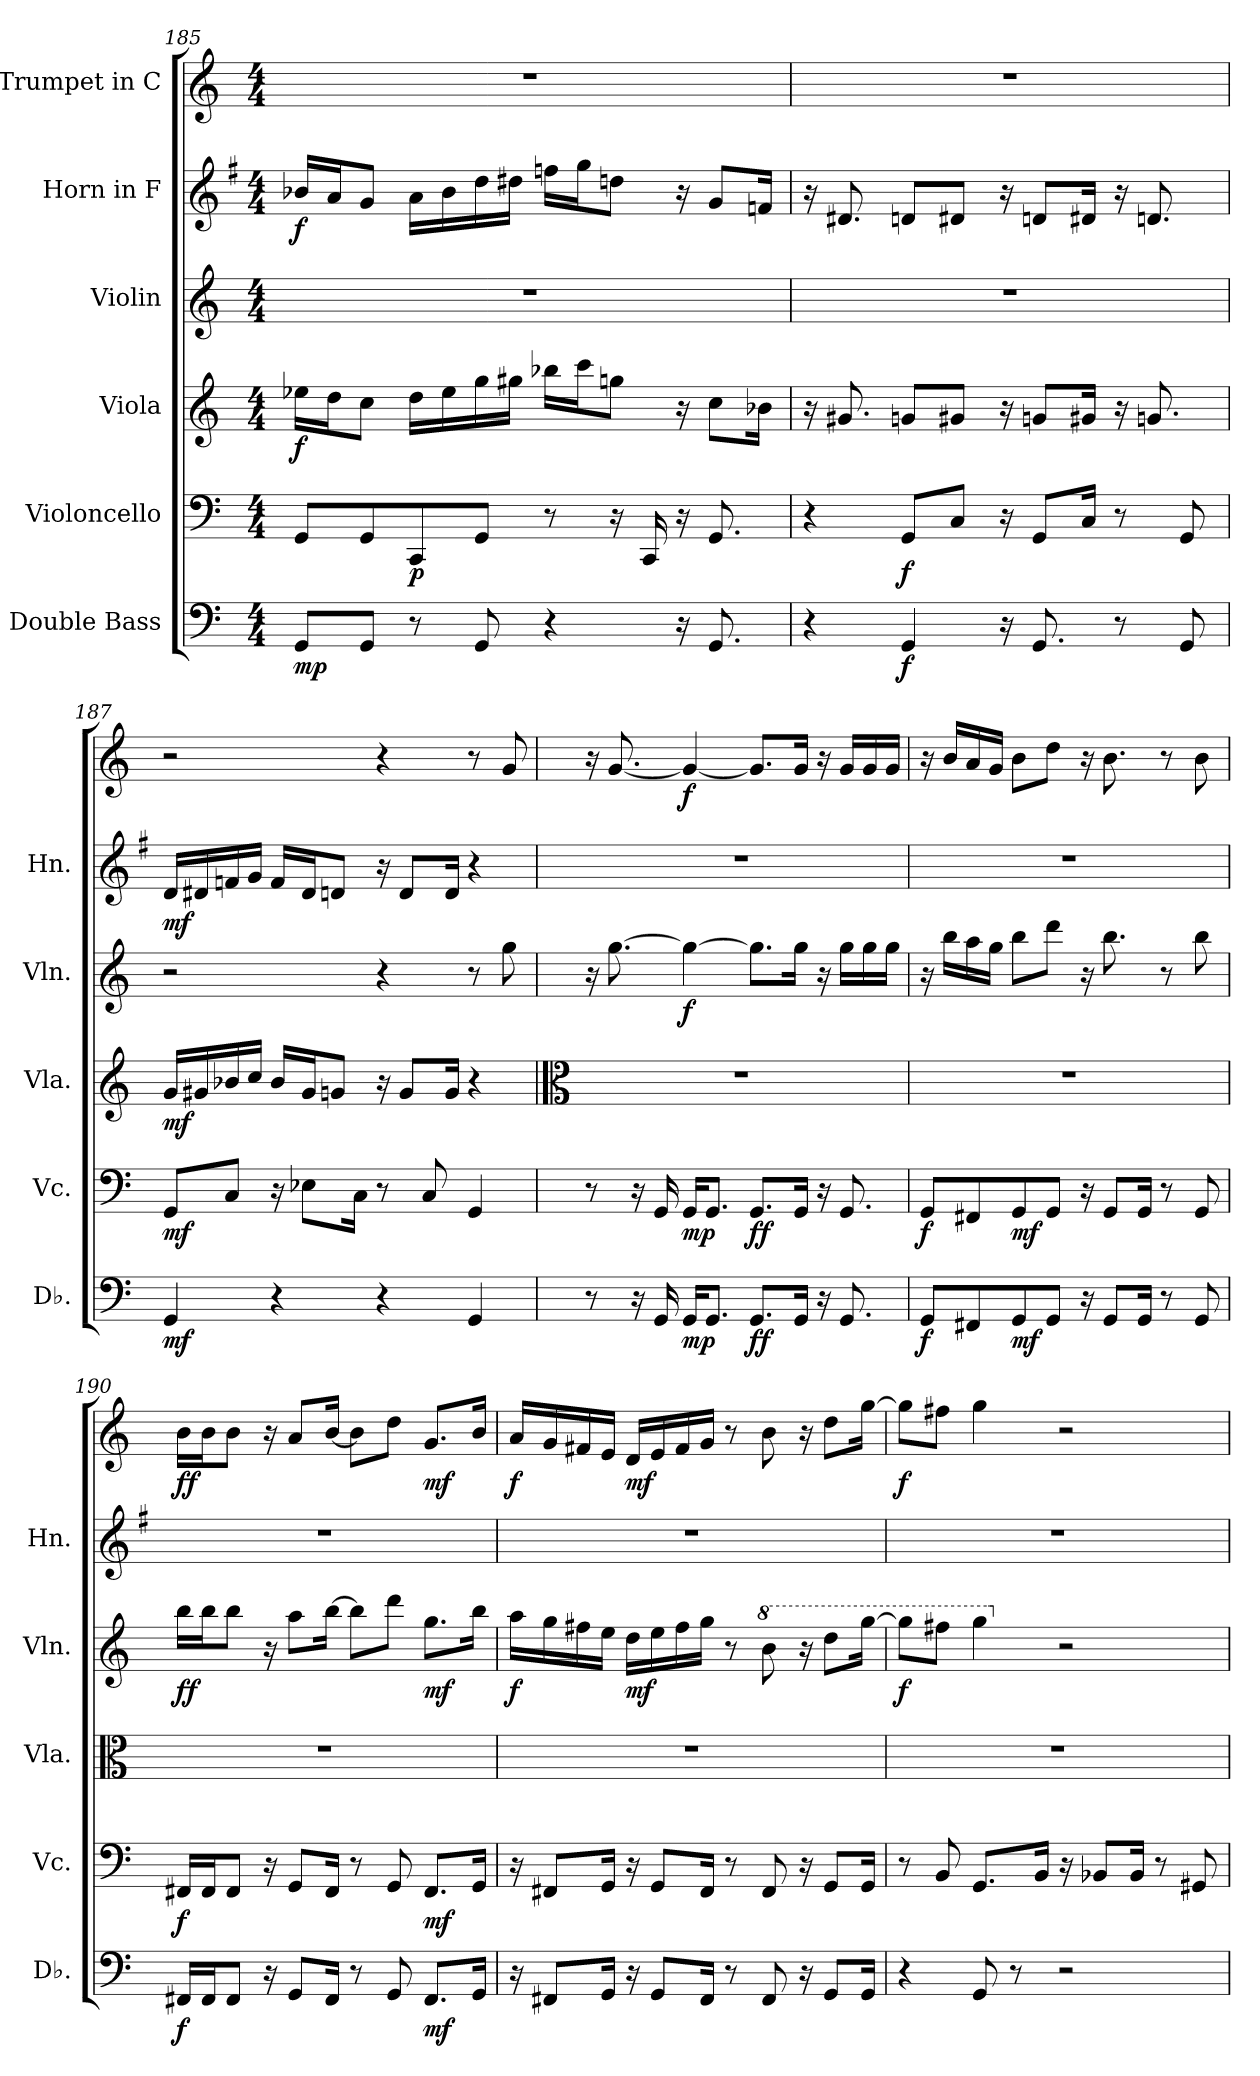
**kern	**dynam	**kern	**dynam	**kern	**dynam	**kern	**dynam	**kern	**dynam	**kern	**dynam
*part6	*part6	*part5	*part5	*part4	*part4	*part3	*part3	*part2	*part2	*part1	*part1
*staff6	*staff6	*staff5	*staff5	*staff4	*staff4	*staff3	*staff3	*staff2	*staff2	*staff1	*staff1
*I"Double Bass	*	*I"Violoncello	*	*I"Viola	*	*I"Violin	*	*I"Horn in F	*	*I"Trumpet in C	*
*I'Db.	*	*I'Vc.	*	*I'Vla.	*	*I'Vln.	*	*I'Hn.	*	*	*
*clefF4	*	*clefF4	*	*clefG2	*	*clefG2	*	*clefG2	*	*clefG2	*
*ITrd7c12	*	*	*	*	*	*	*	*ITrd4c7	*	*	*
*k[]	*	*k[]	*	*k[]	*	*k[]	*	*k[]	*	*k[]	*
*C:	*	*C:	*	*C:	*	*C:	*	*C:	*	*C:	*
*M4/4	*	*M4/4	*	*M4/4	*	*M4/4	*	*M4/4	*	*M4/4	*
=185	=185	=185	=185	=185	=185	=185	=185	=185	=185	=185	=185
8GGGi/L	mp	8GGi/L	.	16ee-Xi\LL	f	1r	.	16e-Xi/LL	f	1r	.
.	.	.	.	16ddi\J	.	.	.	16di/J	.	.	.
8GGGi/J	.	8GGi/	.	8cci\J	.	.	.	8ci/J	.	.	.
8r	.	8CCi/	p	16ddi\LL	.	.	.	16di\LL	.	.	.
.	.	.	.	16ee-i\	.	.	.	16e-i\	.	.	.
8GGGi/	.	8GGi/J	.	16ggi\	.	.	.	16gi\	.	.	.
.	.	.	.	16gg#Xi\JJ	.	.	.	16g#Xi\JJ	.	.	.
4r	.	8r	.	16bb-Xi\LL	.	.	.	16b-Xi\LL	.	.	.
.	.	.	.	16ccci\J	.	.	.	16cci\J	.	.	.
.	.	16r	.	8ggni\J	.	.	.	8gni\J	.	.	.
.	.	16CCi/	.	.	.	.	.	.	.	.	.
16r	.	16r	.	16r	.	.	.	16r	.	.	.
8.GGGi/	.	8.GGi/	.	8cci\L	.	.	.	8ci/L	.	.	.
.	.	.	.	16b-Xi\Jk	.	.	.	16B-Xi/Jk	.	.	.
!!LO:LB:g=z
=186	=186	=186	=186	=186	=186	=186	=186	=186	=186	=186	=186
4r	.	4r	.	16r	.	1r	.	16r	.	1r	.
.	.	.	.	8.g#Xi/	.	.	.	8.G#Xi/	.	.	.
4GGGi/	f	8GGi/L	f	8gni/L	.	.	.	8Gni/L	.	.	.
.	.	8Ci/J	.	8g#Xi/J	.	.	.	8G#Xi/J	.	.	.
16r	.	16r	.	16r	.	.	.	16r	.	.	.
8.GGGi/	.	8GGi/L	.	8gni/L	.	.	.	8Gni/L	.	.	.
.	.	16Ci/Jk	.	16g#Xi/Jk	.	.	.	16G#Xi/Jk	.	.	.
8r	.	8r	.	16r	.	.	.	16r	.	.	.
.	.	.	.	8.gni/	.	.	.	8.Gni/	.	.	.
8GGGi/	.	8GGi/	.	.	.	.	.	.	.	.	.
=187	=187	=187	=187	=187	=187	=187	=187	=187	=187	=187	=187
4GGGi/	mf	8GGi/L	mf	16gi/LL	mf	2r	.	16Gi/LL	mf	2r	.
.	.	.	.	16g#Xi/	.	.	.	16G#Xi/	.	.	.
.	.	8Ci/J	.	16b-Xi/	.	.	.	16B-Xi/	.	.	.
.	.	.	.	16cci/JJ	.	.	.	16ci/JJ	.	.	.
4r	.	16r	.	16b-i/LL	.	.	.	16B-i/LL	.	.	.
.	.	8E-Xi\L	.	16g#i/J	.	.	.	16G#i/J	.	.	.
.	.	.	.	8gni/J	.	.	.	8Gni/J	.	.	.
.	.	16Ci\Jk	.	.	.	.	.	.	.	.	.
4r	.	8r	.	16r	.	4r	.	16r	.	4r	.
.	.	.	.	8gi/L	.	.	.	8Gi/L	.	.	.
.	.	8Ci/	.	.	.	.	.	.	.	.	.
.	.	.	.	16gi/Jk	.	.	.	16Gi/Jk	.	.	.
4GGGi/	.	4GGi/	.	4r	.	8r	.	4r	.	8r	.
.	.	.	.	.	.	8ggi\	.	.	.	8gi/	.
=188	=188	=188	=188	=188	=188	=188	=188	=188	=188	=188	=188
*	*	*	*	*clefC3	*	*	*	*	*	*	*
8r	.	8r	.	1r	.	16r	.	1r	.	16r	.
.	.	.	.	.	.	[8.ggi\	.	.	.	[8.gi/	.
16r	.	16r	.	.	.	.	.	.	.	.	.
16GGGi/	.	16GGi/	.	.	.	.	.	.	.	.	.
16GGGi/KL	mp	16GGi/KL	mp	.	.	4ggi\_	f	.	.	4gi/_	f
8.GGGi/J	.	8.GGi/J	.	.	.	.	.	.	.	.	.
8.GGGi/L	ff	8.GGi/L	ff	.	.	8.ggi\L]	.	.	.	8.gi/L]	.
16GGGi/Jk	.	16GGi/Jk	.	.	.	16ggi\Jk	.	.	.	16gi/Jk	.
16r	.	16r	.	.	.	16r	.	.	.	16r	.
8.GGGi/	.	8.GGi/	.	.	.	16ggi\LL	.	.	.	16gi/LL	.
.	.	.	.	.	.	16ggi\	.	.	.	16gi/	.
.	.	.	.	.	.	16ggi\JJ	.	.	.	16gi/JJ	.
!!LO:PB:g=z
=189	=189	=189	=189	=189	=189	=189	=189	=189	=189	=189	=189
8GGGi/L	f	8GGi/L	f	1r	.	16r	.	1r	.	16r	.
.	.	.	.	.	.	16bbi\LL	.	.	.	16bi/LL	.
8FFF#Xi/	.	8FF#Xi/	.	.	.	16aai\	.	.	.	16ai/	.
.	.	.	.	.	.	16ggi\JJ	.	.	.	16gi/JJ	.
8GGGi/	mf	8GGi/	mf	.	.	8bbi\L	.	.	.	8bi\L	.
8GGGi/J	.	8GGi/J	.	.	.	8dddi\J	.	.	.	8ddi\J	.
16r	.	16r	.	.	.	16r	.	.	.	16r	.
8GGGi/L	.	8GGi/L	.	.	.	8.bbi\	.	.	.	8.bi\	.
16GGGi/Jk	.	16GGi/Jk	.	.	.	.	.	.	.	.	.
8r	.	8r	.	.	.	8r	.	.	.	8r	.
8GGGi/	.	8GGi/	.	.	.	8bbi\	.	.	.	8bi\	.
=190	=190	=190	=190	=190	=190	=190	=190	=190	=190	=190	=190
16FFF#Xi/LL	f	16FF#Xi/LL	f	1r	.	16bbi\LL	ff	1r	.	16bi\LL	ff
16FFF#i/J	.	16FF#i/J	.	.	.	16bbi\J	.	.	.	16bi\J	.
8FFF#i/J	.	8FF#i/J	.	.	.	8bbi\J	.	.	.	8bi\J	.
16r	.	16r	.	.	.	16r	.	.	.	16r	.
8GGGi/L	.	8GGi/L	.	.	.	8aai\L	.	.	.	8ai/L	.
16FFF#i/Jk	.	16FF#i/Jk	.	.	.	[16bbi\Jk	.	.	.	[16bi/Jk	.
8r	.	8r	.	.	.	8bbi\L]	.	.	.	8bi\L]	.
8GGGi/	.	8GGi/	.	.	.	8dddi\J	.	.	.	8ddi\J	.
8.FFF#i/L	mf	8.FF#i/L	mf	.	.	8.ggi\L	mf	.	.	8.gi/L	mf
16GGGi/Jk	.	16GGi/Jk	.	.	.	16bbi\Jk	.	.	.	16bi/Jk	.
=191	=191	=191	=191	=191	=191	=191	=191	=191	=191	=191	=191
16r	.	16r	.	1r	.	16aai\LL	f	1r	.	16ai/LL	f
8FFF#Xi/L	.	8FF#Xi/L	.	.	.	16ggi\	.	.	.	16gi/	.
.	.	.	.	.	.	16ff#Xi\	.	.	.	16f#Xi/	.
16GGGi/Jk	.	16GGi/Jk	.	.	.	16eei\JJ	.	.	.	16ei/JJ	.
16r	.	16r	.	.	.	16ddi\LL	mf	.	.	16di/LL	mf
8GGGi/L	.	8GGi/L	.	.	.	16eei\	.	.	.	16ei/	.
.	.	.	.	.	.	16ff#i\	.	.	.	16f#i/	.
16FFF#i/Jk	.	16FF#i/Jk	.	.	.	16ggi\JJ	.	.	.	16gi/JJ	.
8r	.	8r	.	.	.	8r	.	.	.	8r	.
*	*	*	*	*	*	*8va	*	*	*	*	*
8FFF#i/	.	8FF#i/	.	.	.	8bbi\	.	.	.	8bi\	.
16r	.	16r	.	.	.	16r	.	.	.	16r	.
8GGGi/L	.	8GGi/L	.	.	.	8dddi\L	.	.	.	8ddi\L	.
16GGGi/Jk	.	16GGi/Jk	.	.	.	[16gggi\Jk	.	.	.	[16ggi\Jk	.
!!LO:LB:g=z
=192	=192	=192	=192	=192	=192	=192	=192	=192	=192	=192	=192
4r	.	8r	.	1r	.	8gggi\L]	f	1r	.	8ggi\L]	f
.	.	8BBi/	.	.	.	8fff#Xi\J	.	.	.	8ff#Xi\J	.
8GGGi/	.	8.GGi/L	.	.	.	4gggi\	.	.	.	4ggi\	.
8r	.	.	.	.	.	.	.	.	.	.	.
.	.	16BBi/Jk	.	.	.	.	.	.	.	.	.
*	*	*	*	*	*	*X8va	*	*	*	*	*
2r	.	16r	.	.	.	2r	.	.	.	2r	.
.	.	8BB-Xi/L	.	.	.	.	.	.	.	.	.
.	.	16BB-i/Jk	.	.	.	.	.	.	.	.	.
.	.	8r	.	.	.	.	.	.	.	.	.
.	.	8GG#Xi/	.	.	.	.	.	.	.	.	.
=	=	=	=	=	=	=	=	=	=	=	=
*-	*-	*-	*-	*-	*-	*-	*-	*-	*-	*-	*-
